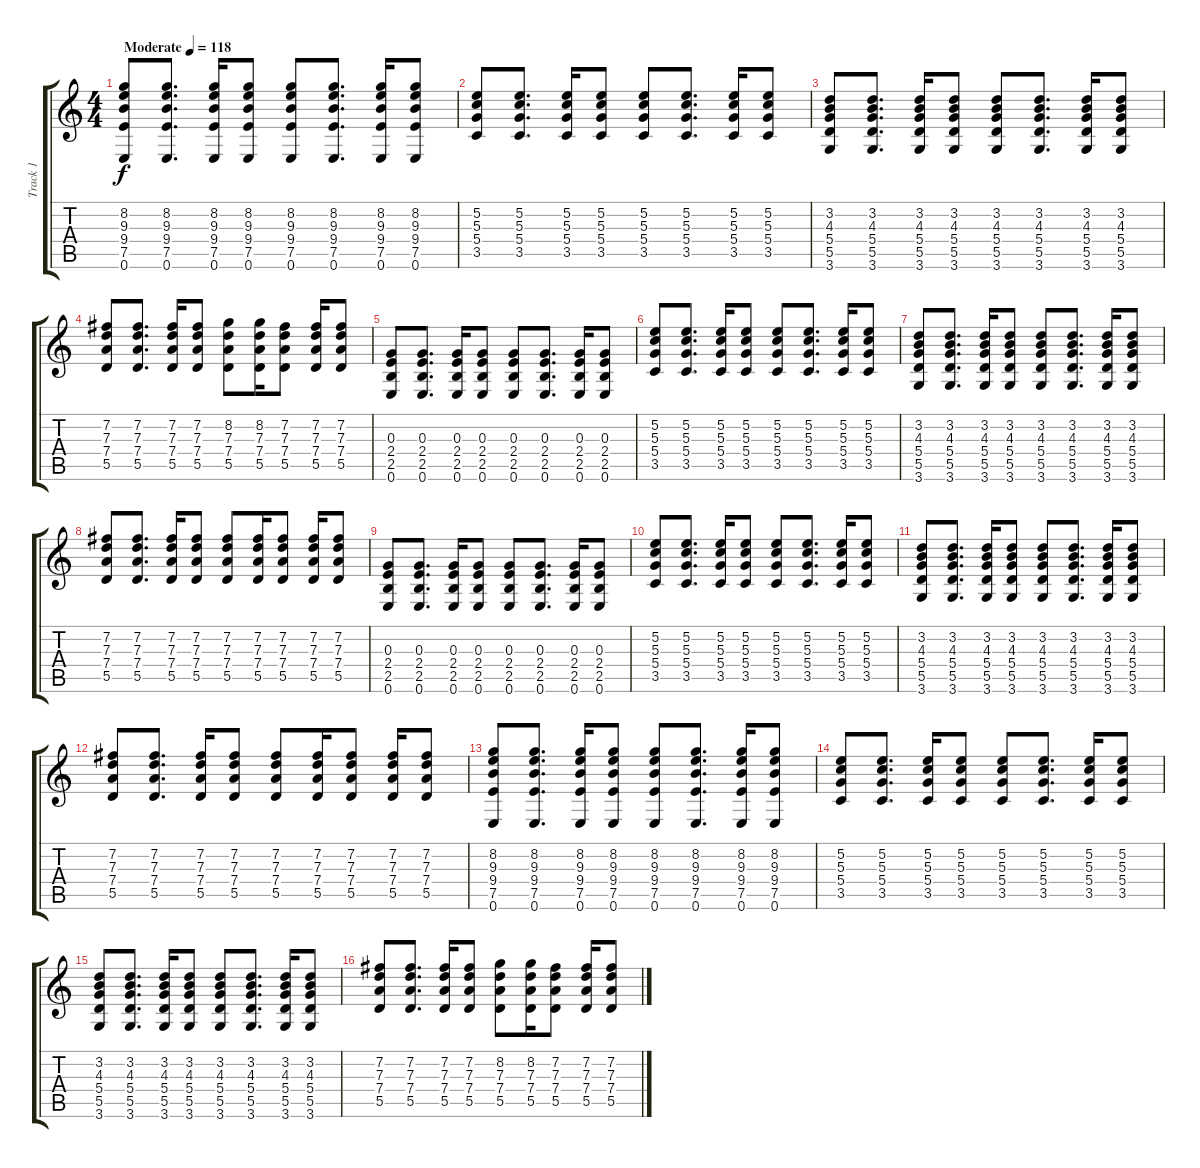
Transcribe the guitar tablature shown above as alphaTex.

\track ("Track 1" "Track 1") {instrument electricguitarjazz}
\staff {score tabs}
\tuning (E4 B3 G3 D3 A2 E2) {hide}
\ts (4 4)
\tempo (118 "Moderate")
\clef g2
\ks c
(8.2 9.3 9.4 7.5 0.6).8{dy f instrument electricguitarjazz} (8.2 9.3 9.4 7.5 0.6).8{d} (8.2 9.3 9.4 7.5 0.6).16 (8.2 9.3 9.4 7.5 0.6).8 (8.2 9.3 9.4 7.5 0.6).8 (8.2 9.3 9.4 7.5 0.6).8{d} (8.2 9.3 9.4 7.5 0.6).16 (8.2 9.3 9.4 7.5 0.6).8 |
(5.2 5.3 5.4 3.5).8 (5.2 5.3 5.4 3.5).8{d} (5.2 5.3 5.4 3.5).16 (5.2 5.3 5.4 3.5).8 (5.2 5.3 5.4 3.5).8 (5.2 5.3 5.4 3.5).8{d} (5.2 5.3 5.4 3.5).16 (5.2 5.3 5.4 3.5).8 |
(3.2 4.3 5.4 5.5 3.6).8 (3.2 4.3 5.4 5.5 3.6).8{d} (3.2 4.3 5.4 5.5 3.6).16 (3.2 4.3 5.4 5.5 3.6).8 (3.2 4.3 5.4 5.5 3.6).8 (3.2 4.3 5.4 5.5 3.6).8{d} (3.2 4.3 5.4 5.5 3.6).16 (3.2 4.3 5.4 5.5 3.6).8 |
(7.2 7.3 7.4 5.5).8 (7.2 7.3 7.4 5.5).8{d} (7.2 7.3 7.4 5.5).16 (7.2 7.3 7.4 5.5).8 (8.2 7.3 7.4 5.5).8 (8.2 7.3 7.4 5.5).16 (7.2 7.3 7.4 5.5).8 (7.2 7.3 7.4 5.5).16 (7.2 7.3 7.4 5.5).8 |
(0.3 2.4 2.5 0.6).8 (0.3 2.4 2.5 0.6).8{d} (0.3 2.4 2.5 0.6).16 (0.3 2.4 2.5 0.6).8 (0.3 2.4 2.5 0.6).8 (0.3 2.4 2.5 0.6).8{d} (0.3 2.4 2.5 0.6).16 (0.3 2.4 2.5 0.6).8 |
(5.2 5.3 5.4 3.5).8 (5.2 5.3 5.4 3.5).8{d} (5.2 5.3 5.4 3.5).16 (5.2 5.3 5.4 3.5).8 (5.2 5.3 5.4 3.5).8 (5.2 5.3 5.4 3.5).8{d} (5.2 5.3 5.4 3.5).16 (5.2 5.3 5.4 3.5).8 |
(3.2 4.3 5.4 5.5 3.6).8 (3.2 4.3 5.4 5.5 3.6).8{d} (3.2 4.3 5.4 5.5 3.6).16 (3.2 4.3 5.4 5.5 3.6).8 (3.2 4.3 5.4 5.5 3.6).8 (3.2 4.3 5.4 5.5 3.6).8{d} (3.2 4.3 5.4 5.5 3.6).16 (3.2 4.3 5.4 5.5 3.6).8 |
(7.2 7.3 7.4 5.5).8 (7.2 7.3 7.4 5.5).8{d} (7.2 7.3 7.4 5.5).16 (7.2 7.3 7.4 5.5).8 (7.2 7.3 7.4 5.5).8 (7.2 7.3 7.4 5.5).16 (7.2 7.3 7.4 5.5).8 (7.2 7.3 7.4 5.5).16 (7.2 7.3 7.4 5.5).8 |
(0.3 2.4 2.5 0.6).8 (0.3 2.4 2.5 0.6).8{d} (0.3 2.4 2.5 0.6).16 (0.3 2.4 2.5 0.6).8 (0.3 2.4 2.5 0.6).8 (0.3 2.4 2.5 0.6).8{d} (0.3 2.4 2.5 0.6).16 (0.3 2.4 2.5 0.6).8 |
(5.2 5.3 5.4 3.5).8 (5.2 5.3 5.4 3.5).8{d} (5.2 5.3 5.4 3.5).16 (5.2 5.3 5.4 3.5).8 (5.2 5.3 5.4 3.5).8 (5.2 5.3 5.4 3.5).8{d} (5.2 5.3 5.4 3.5).16 (5.2 5.3 5.4 3.5).8 |
(3.2 4.3 5.4 5.5 3.6).8 (3.2 4.3 5.4 5.5 3.6).8{d} (3.2 4.3 5.4 5.5 3.6).16 (3.2 4.3 5.4 5.5 3.6).8 (3.2 4.3 5.4 5.5 3.6).8 (3.2 4.3 5.4 5.5 3.6).8{d} (3.2 4.3 5.4 5.5 3.6).16 (3.2 4.3 5.4 5.5 3.6).8 |
(7.2 7.3 7.4 5.5).8 (7.2 7.3 7.4 5.5).8{d} (7.2 7.3 7.4 5.5).16 (7.2 7.3 7.4 5.5).8 (7.2 7.3 7.4 5.5).8 (7.2 7.3 7.4 5.5).16 (7.2 7.3 7.4 5.5).8 (7.2 7.3 7.4 5.5).16 (7.2 7.3 7.4 5.5).8 |
(8.2 9.3 9.4 7.5 0.6).8 (8.2 9.3 9.4 7.5 0.6).8{d} (8.2 9.3 9.4 7.5 0.6).16 (8.2 9.3 9.4 7.5 0.6).8 (8.2 9.3 9.4 7.5 0.6).8 (8.2 9.3 9.4 7.5 0.6).8{d} (8.2 9.3 9.4 7.5 0.6).16 (8.2 9.3 9.4 7.5 0.6).8 |
(5.2 5.3 5.4 3.5).8 (5.2 5.3 5.4 3.5).8{d} (5.2 5.3 5.4 3.5).16 (5.2 5.3 5.4 3.5).8 (5.2 5.3 5.4 3.5).8 (5.2 5.3 5.4 3.5).8{d} (5.2 5.3 5.4 3.5).16 (5.2 5.3 5.4 3.5).8 |
(3.2 4.3 5.4 5.5 3.6).8 (3.2 4.3 5.4 5.5 3.6).8{d} (3.2 4.3 5.4 5.5 3.6).16 (3.2 4.3 5.4 5.5 3.6).8 (3.2 4.3 5.4 5.5 3.6).8 (3.2 4.3 5.4 5.5 3.6).8{d} (3.2 4.3 5.4 5.5 3.6).16 (3.2 4.3 5.4 5.5 3.6).8 |
(7.2 7.3 7.4 5.5).8 (7.2 7.3 7.4 5.5).8{d} (7.2 7.3 7.4 5.5).16 (7.2 7.3 7.4 5.5).8 (8.2 7.3 7.4 5.5).8 (8.2 7.3 7.4 5.5).16 (7.2 7.3 7.4 5.5).8 (7.2 7.3 7.4 5.5).16 (7.2 7.3 7.4 5.5).8
